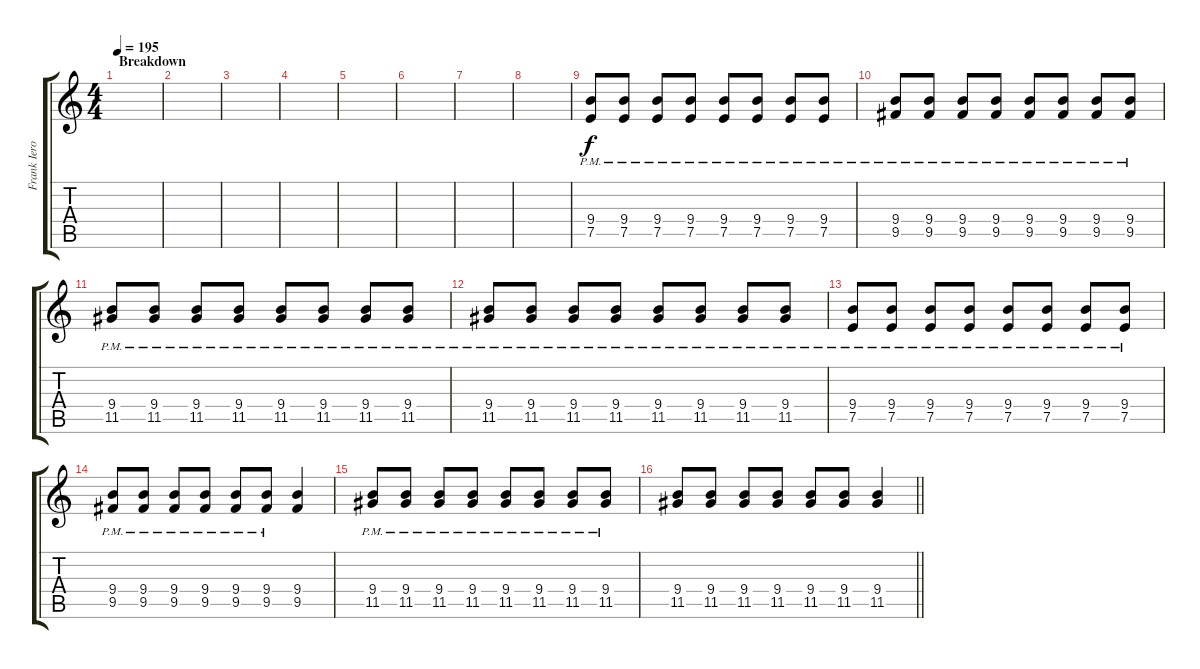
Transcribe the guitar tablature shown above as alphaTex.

\track ("Frank Iero" "Frank Iero") {instrument distortionguitar}
\staff {score tabs}
\tuning (E4 B3 G3 D3 A2 E2) {hide}
\ts (4 4)
\section ("" "Breakdown")
\tempo 195
\clef g2
\ks c
|
|
|
|
|
|
|
|
(9.4{pm} 7.5{pm}).8 (9.4{pm} 7.5{pm}).8 (9.4{pm} 7.5{pm}).8 (9.4{pm} 7.5{pm}).8 (9.4{pm} 7.5{pm}).8 (9.4{pm} 7.5{pm}).8 (9.4{pm} 7.5{pm}).8 (9.4{pm} 7.5{pm}).8 |
(9.4{pm} 9.5{pm}).8 (9.4{pm} 9.5{pm}).8 (9.4{pm} 9.5{pm}).8 (9.4{pm} 9.5{pm}).8 (9.4{pm} 9.5{pm}).8 (9.4{pm} 9.5{pm}).8 (9.4{pm} 9.5{pm}).8 (9.4{pm} 9.5{pm}).8 |
(9.4{pm} 11.5{pm}).8 (9.4{pm} 11.5{pm}).8 (9.4{pm} 11.5{pm}).8 (9.4{pm} 11.5{pm}).8 (9.4{pm} 11.5{pm}).8 (9.4{pm} 11.5{pm}).8 (9.4{pm} 11.5{pm}).8 (9.4{pm} 11.5{pm}).8 |
(9.4{pm} 11.5{pm}).8 (9.4{pm} 11.5{pm}).8 (9.4{pm} 11.5{pm}).8 (9.4{pm} 11.5{pm}).8 (9.4{pm} 11.5{pm}).8 (9.4{pm} 11.5{pm}).8 (9.4{pm} 11.5{pm}).8 (9.4{pm} 11.5{pm}).8 |
(9.4{pm} 7.5{pm}).8 (9.4{pm} 7.5{pm}).8 (9.4{pm} 7.5{pm}).8 (9.4{pm} 7.5{pm}).8 (9.4{pm} 7.5{pm}).8 (9.4{pm} 7.5{pm}).8 (9.4{pm} 7.5{pm}).8 (9.4{pm} 7.5{pm}).8 |
(9.4{pm} 9.5{pm}).8 (9.4{pm} 9.5{pm}).8 (9.4{pm} 9.5{pm}).8 (9.4{pm} 9.5{pm}).8 (9.4{pm} 9.5{pm}).8 (9.4{pm} 9.5{pm}).8 (9.4 9.5).4 |
(9.4{pm} 11.5{pm}).8 (9.4{pm} 11.5{pm}).8 (9.4{pm} 11.5{pm}).8 (9.4{pm} 11.5{pm}).8 (9.4{pm} 11.5{pm}).8 (9.4{pm} 11.5{pm}).8 (9.4{pm} 11.5{pm}).8 (9.4{pm} 11.5{pm}).8 |
\barLineRight lightlight
(9.4 11.5).8 (9.4 11.5).8 (9.4 11.5).8 (9.4 11.5).8 (9.4 11.5).8 (9.4 11.5).8 (9.4 11.5).4
